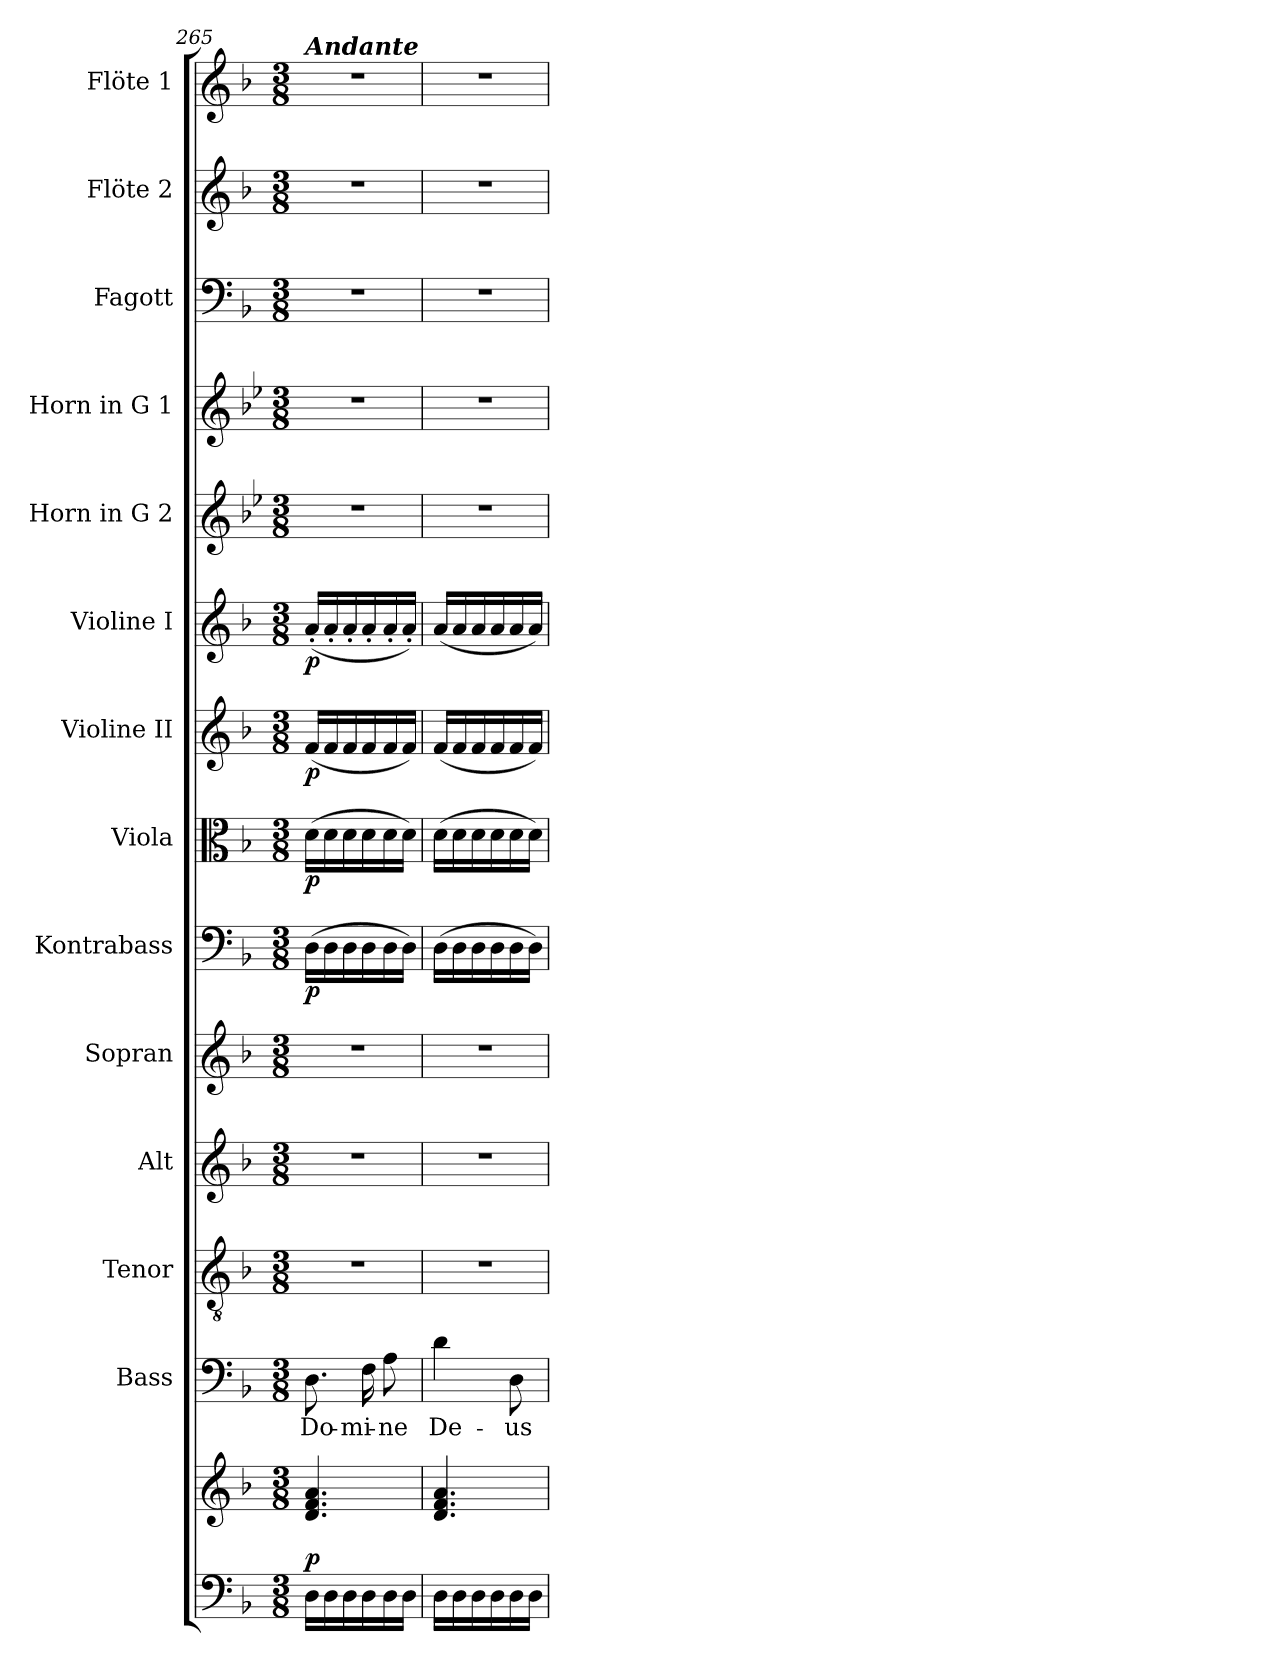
**kern	**kern	**dynam	**kern	**text	**kern	**kern	**kern	**kern	**dynam	**kern	**dynam	**kern	**dynam	**kern	**dynam	**kern	**kern	**kern	**kern	**kern
*part14	*part14	*part14	*part13	*part13	*part12	*part11	*part10	*part9	*part9	*part8	*part8	*part7	*part7	*part6	*part6	*part5	*part4	*part3	*part2	*part1
*staff15	*staff14	*staff14/15	*staff13	*staff13	*staff12	*staff11	*staff10	*staff9	*staff9	*staff8	*staff8	*staff7	*staff7	*staff6	*staff6	*staff5	*staff4	*staff3	*staff2	*staff1
*	*	*	*I"Bass	*	*I"Tenor	*I"Alt	*I"Sopran	*I"Kontrabass	*	*I"Viola	*	*I"Violine II	*	*I"Violine I	*	*I"Horn in G 2	*I"Horn in G 1	*I"Fagott	*I"Flöte 2	*I"Flöte 1
*	*	*	*I'B.	*	*I'T.	*I'A.	*I'S.	*I'Kb.	*	*I'Vla.	*	*I'Vl. II	*	*I'Vl. I	*	*	*	*I'Fg.	*I'Fl. 2	*I'Fl. 1
!!LO:PB:g=z
*clefF4	*clefG2	*	*clefF4	*	*clefGv2	*clefG2	*clefG2	*clefF4	*	*clefC3	*	*clefG2	*	*clefG2	*	*clefG2	*clefG2	*clefF4	*clefG2	*clefG2
*	*	*	*	*	*	*	*	*ITrd7c12	*	*	*	*	*	*	*	*ITrd3c5	*ITrd3c5	*	*	*
*k[b-]	*k[b-]	*	*k[b-]	*	*k[b-]	*k[b-]	*k[b-]	*k[b-]	*	*k[b-]	*	*k[b-]	*	*k[b-]	*	*k[b-]	*k[b-]	*k[b-]	*k[b-]	*k[b-]
*F:	*F:	*	*F:	*	*F:	*F:	*F:	*F:	*	*F:	*	*F:	*	*F:	*	*F:	*F:	*F:	*F:	*F:
*M3/8	*M3/8	*	*M3/8	*	*M3/8	*M3/8	*M3/8	*M3/8	*	*M3/8	*	*M3/8	*	*M3/8	*	*M3/8	*M3/8	*M3/8	*M3/8	*M3/8
=265	=265	=265	=265	=265	=265	=265	=265	=265	=265	=265	=265	=265	=265	=265	=265	=265	=265	=265	=265	=265
!	!	!	!	!	!	!	!	!	!	!	!	!	!	!	!	!	!	!	!	!LO:TX:a:Bi:t=Andante
!	!	!LO:DY:a=2	!	!LO:LY:b	!	!	!	!	!LO:DY:b	!	!LO:DY:b	!	!LO:DY:b	!	!LO:DY:b	!	!	!	!	!
16D\LL	4.d/ 4.f/ 4.a/	p	8.D\	Do-	4.r	4.r	4.r	(>16DD\LL	p	(>16d\LL	p	(<16f/LL	p	(<16a'</LL	p	4.r	4.r	4.r	4.r	4.r
16D\	.	.	.	.	.	.	.	16DD\	.	16d\	.	16f/	.	16a'</	.	.	.	.	.	.
16D\	.	.	.	.	.	.	.	16DD\	.	16d\	.	16f/	.	16a'</	.	.	.	.	.	.
!	!	!	!	!LO:LY:b	!	!	!	!	!	!	!	!	!	!	!	!	!	!	!	!
16D\	.	.	16F\	-mi-	.	.	.	16DD\	.	16d\	.	16f/	.	16a'</	.	.	.	.	.	.
!	!	!	!	!LO:LY:b	!	!	!	!	!	!	!	!	!	!	!	!	!	!	!	!
16D\	.	.	8A\	-ne	.	.	.	16DD\	.	16d\	.	16f/	.	16a'</	.	.	.	.	.	.
16D\JJ	.	.	.	.	.	.	.	16DD\JJ)	.	16d\JJ)	.	16f/JJ)	.	16a'</JJ)	.	.	.	.	.	.
=266	=266	=266	=266	=266	=266	=266	=266	=266	=266	=266	=266	=266	=266	=266	=266	=266	=266	=266	=266	=266
!	!	!	!	!LO:LY:b	!	!	!	!	!	!	!	!	!	!	!	!	!	!	!	!
16D\LL	4.d/ 4.f/ 4.a/	.	4d\	De-	4.r	4.r	4.r	(>16DD\LL	.	(>16d\LL	.	(<16f/LL	.	(<16a/LL	.	4.r	4.r	4.r	4.r	4.r
16D\	.	.	.	.	.	.	.	16DD\	.	16d\	.	16f/	.	16a/	.	.	.	.	.	.
16D\	.	.	.	.	.	.	.	16DD\	.	16d\	.	16f/	.	16a/	.	.	.	.	.	.
16D\	.	.	.	.	.	.	.	16DD\	.	16d\	.	16f/	.	16a/	.	.	.	.	.	.
!	!	!	!	!LO:LY:b	!	!	!	!	!	!	!	!	!	!	!	!	!	!	!	!
16D\	.	.	8D\	-us	.	.	.	16DD\	.	16d\	.	16f/	.	16a/	.	.	.	.	.	.
16D\JJ	.	.	.	.	.	.	.	16DD\JJ)	.	16d\JJ)	.	16f/JJ)	.	16a/JJ)	.	.	.	.	.	.
=	=	=	=	=	=	=	=	=	=	=	=	=	=	=	=	=	=	=	=	=
*-	*-	*-	*-	*-	*-	*-	*-	*-	*-	*-	*-	*-	*-	*-	*-	*-	*-	*-	*-	*-
